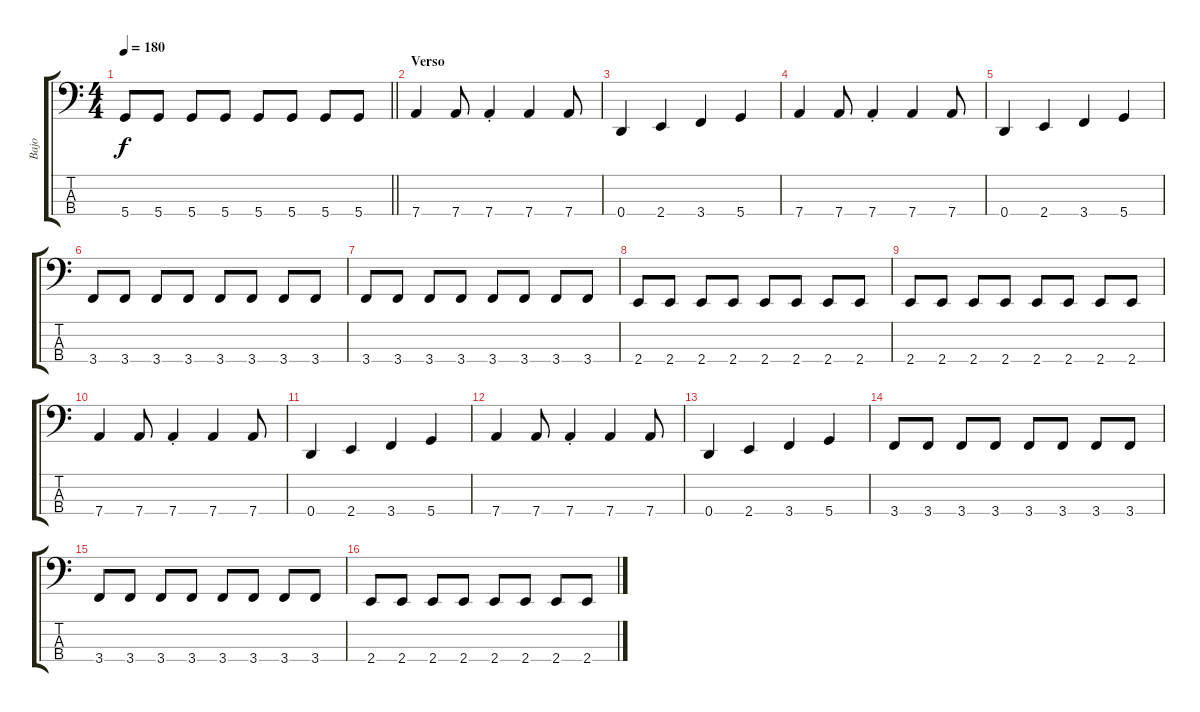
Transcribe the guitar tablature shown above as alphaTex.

\track ("Bajo" "Bajo") {instrument electricbassfinger bank 67}
\staff {score tabs}
\tuning (G2 D2 A1 D1) {hide}
\ts (4 4)
\tempo 180
\clef f4
\barLineRight lightlight
\ks c
5.4.8{dy f} 5.4.8 5.4.8 5.4.8 5.4.8 5.4.8 5.4.8 5.4.8 |
\section ("" "Verso")
7.4.4 7.4.8 7.4{st}.4 7.4.4 7.4.8 |
0.4.4 2.4.4 3.4.4 5.4.4 |
7.4.4 7.4.8 7.4{st}.4 7.4.4 7.4.8 |
0.4.4 2.4.4 3.4.4 5.4.4 |
3.4.8 3.4.8 3.4.8 3.4.8 3.4.8 3.4.8 3.4.8 3.4.8 |
3.4.8 3.4.8 3.4.8 3.4.8 3.4.8 3.4.8 3.4.8 3.4.8 |
2.4.8 2.4.8 2.4.8 2.4.8 2.4.8 2.4.8 2.4.8 2.4.8 |
2.4.8 2.4.8 2.4.8 2.4.8 2.4.8 2.4.8 2.4.8 2.4.8 |
7.4.4 7.4.8 7.4{st}.4 7.4.4 7.4.8 |
0.4.4 2.4.4 3.4.4 5.4.4 |
7.4.4 7.4.8 7.4{st}.4 7.4.4 7.4.8 |
0.4.4 2.4.4 3.4.4 5.4.4 |
3.4.8 3.4.8 3.4.8 3.4.8 3.4.8 3.4.8 3.4.8 3.4.8 |
3.4.8 3.4.8 3.4.8 3.4.8 3.4.8 3.4.8 3.4.8 3.4.8 |
2.4.8 2.4.8 2.4.8 2.4.8 2.4.8 2.4.8 2.4.8 2.4.8
